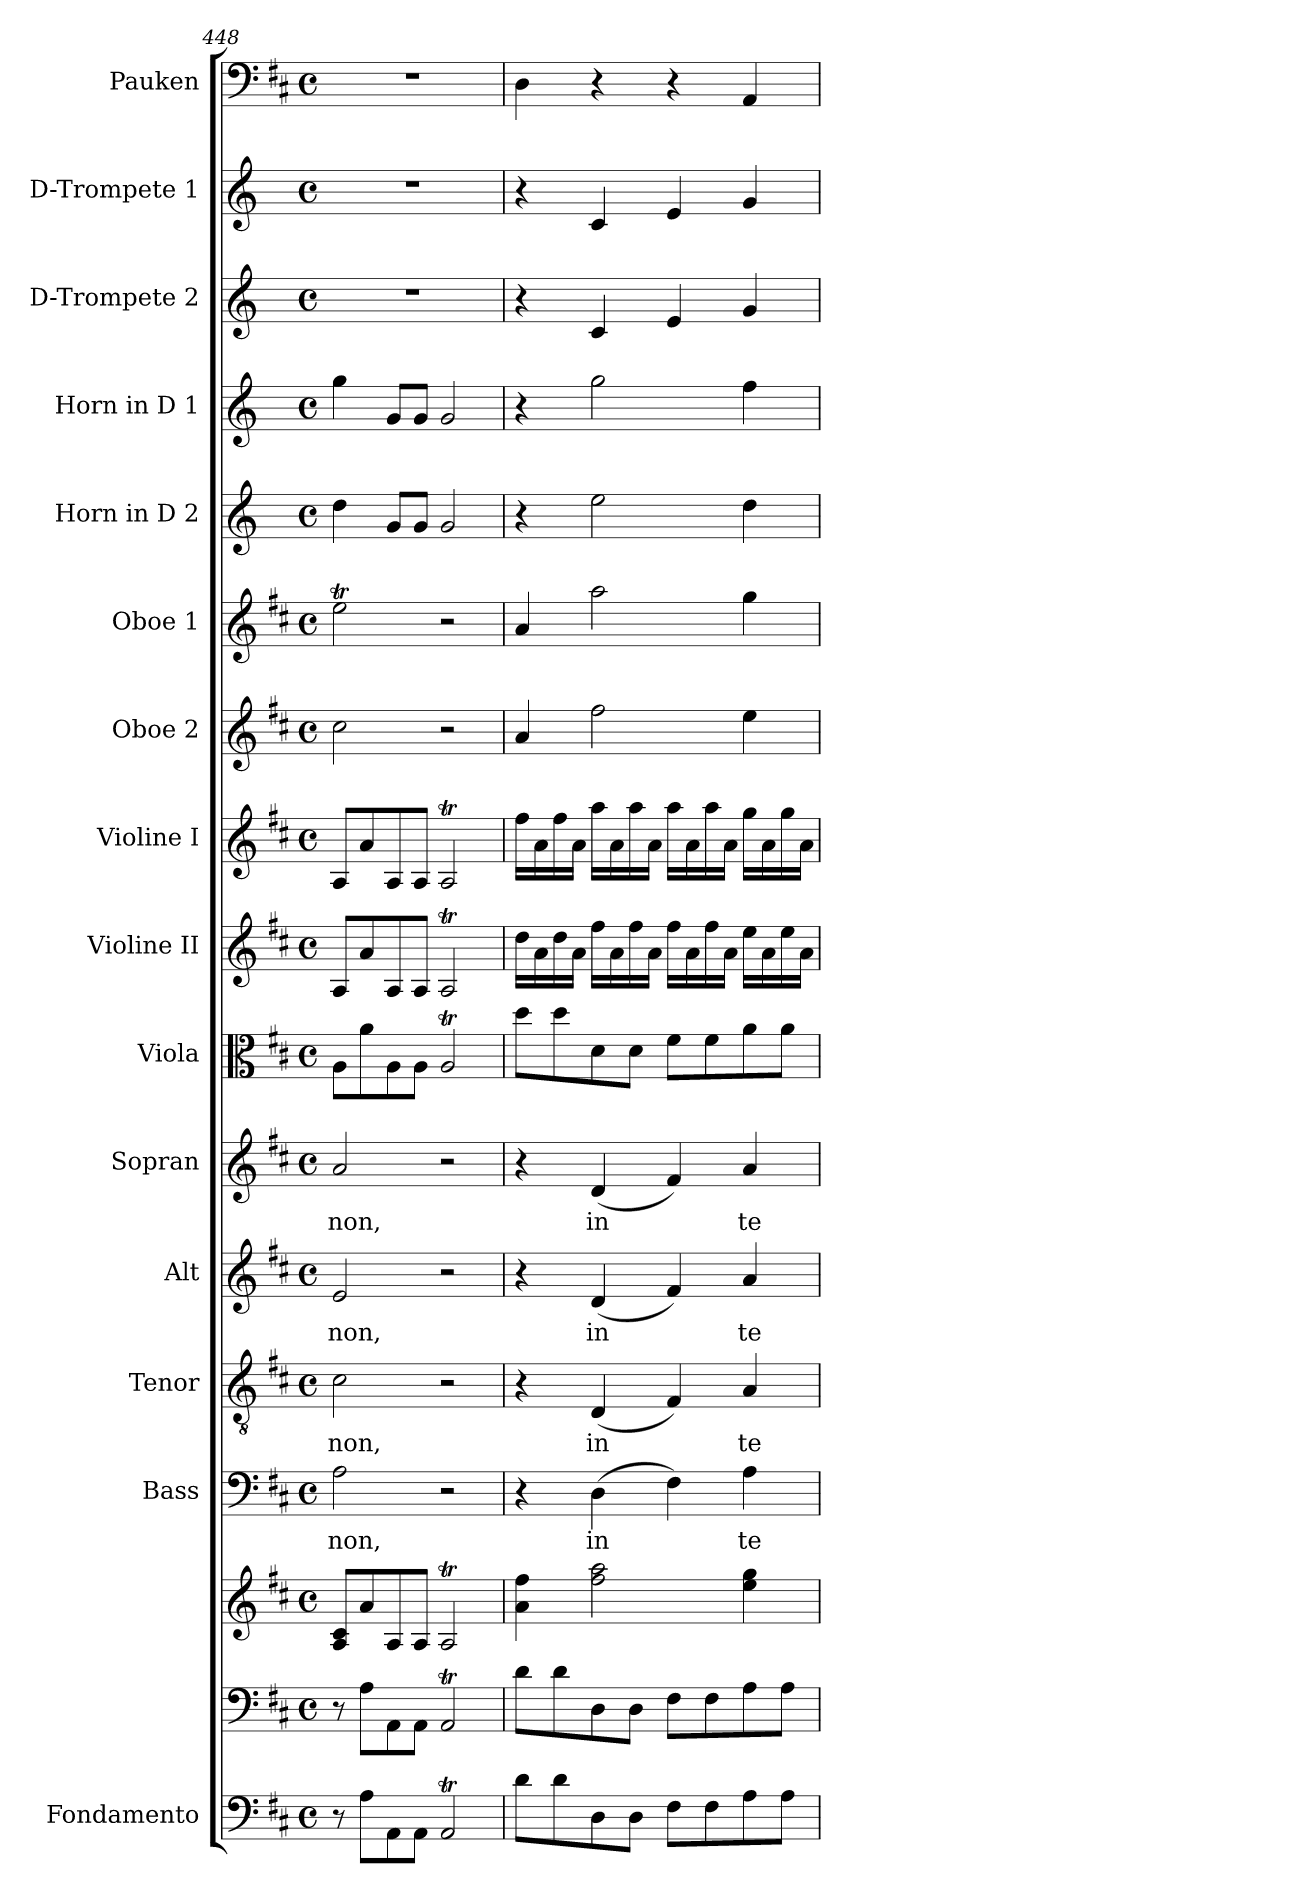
**kern	**kern	**kern	**kern	**text	**kern	**text	**kern	**text	**kern	**text	**kern	**kern	**kern	**kern	**kern	**kern	**kern	**kern	**kern	**kern
*part16	*part15	*part15	*part14	*part14	*part13	*part13	*part12	*part12	*part11	*part11	*part10	*part9	*part8	*part7	*part6	*part5	*part4	*part3	*part2	*part1
*staff17	*staff16	*staff15	*staff14	*staff14	*staff13	*staff13	*staff12	*staff12	*staff11	*staff11	*staff10	*staff9	*staff8	*staff7	*staff6	*staff5	*staff4	*staff3	*staff2	*staff1
*I"Fondamento	*	*	*I"Bass	*	*I"Tenor	*	*I"Alt	*	*I"Sopran	*	*I"Viola	*I"Violine II	*I"Violine I	*I"Oboe 2	*I"Oboe 1	*I"Horn in D 2	*I"Horn in D 1	*I"D-Trompete 2	*I"D-Trompete 1	*I"Pauken
*I'F.	*	*	*I'B.	*	*I'T.	*	*I'A.	*	*I'S.	*	*I'Vla.	*I'Vl. II	*I'Vl. I	*I'Ob. 2	*I'Ob. 1	*	*	*I'D Trp. 2	*I'D Trp. 1	*I'Pk.
*clefF4	*clefF4	*clefG2	*clefF4	*	*clefGv2	*	*clefG2	*	*clefG2	*	*clefC3	*clefG2	*clefG2	*clefG2	*clefG2	*clefG2	*clefG2	*clefG2	*clefG2	*clefF4
*ITrd7c12	*	*	*	*	*	*	*	*	*	*	*	*	*	*	*	*ITrd6c10	*ITrd6c10	*ITrd-1c-2	*ITrd-1c-2	*
*k[f#c#]	*k[f#c#]	*k[f#c#]	*k[f#c#]	*	*k[f#c#]	*	*k[f#c#]	*	*k[f#c#]	*	*k[f#c#]	*k[f#c#]	*k[f#c#]	*k[f#c#]	*k[f#c#]	*k[f#c#]	*k[f#c#]	*k[f#c#]	*k[f#c#]	*k[f#c#]
*D:	*D:	*D:	*D:	*	*D:	*	*D:	*	*D:	*	*D:	*D:	*D:	*D:	*D:	*D:	*D:	*D:	*D:	*D:
*M4/4	*M4/4	*M4/4	*M4/4	*	*M4/4	*	*M4/4	*	*M4/4	*	*M4/4	*M4/4	*M4/4	*M4/4	*M4/4	*M4/4	*M4/4	*M4/4	*M4/4	*M4/4
*met(c)	*met(c)	*met(c)	*met(c)	*	*met(c)	*	*met(c)	*	*met(c)	*	*met(c)	*met(c)	*met(c)	*met(c)	*met(c)	*met(c)	*met(c)	*met(c)	*met(c)	*met(c)
=448	=448	=448	=448	=448	=448	=448	=448	=448	=448	=448	=448	=448	=448	=448	=448	=448	=448	=448	=448	=448
!	!	!	!	!LO:LY:b	!	!LO:LY:b	!	!LO:LY:b	!	!LO:LY:b	!	!	!	!	!	!	!	!	!	!
8r	8r	8A/ 8c#/L	2A\	non,	2c#\	non,	2e/	non,	2a/	non,	8A\L	8A/L	8A/L	2cc#\	2eeT\	4e\	4a\	1r	1r	1r
8AA\L	8A\L	8a/	.	.	.	.	.	.	.	.	8a\	8a/	8a/	.	.	.	.	.	.	.
8AAA\	8AA\	8A/	.	.	.	.	.	.	.	.	8A\	8A/	8A/	.	.	8A/L	8A/L	.	.	.
8AAA\J	8AA\J	8A/J	.	.	.	.	.	.	.	.	8A\J	8A/J	8A/J	.	.	8A/J	8A/J	.	.	.
2AAAT/	2AAT/	2AT/	2r	.	2r	.	2r	.	2r	.	2AT/	2AT/	2AT/	2r	2r	2A/	2A/	.	.	.
!!LO:PB:g=z
=449	=449	=449	=449	=449	=449	=449	=449	=449	=449	=449	=449	=449	=449	=449	=449	=449	=449	=449	=449	=449
8D\L	8d\L	4a\ 4ff#\	4r	.	4r	.	4r	.	4r	.	8dd\L	16dd\LL	16ff#\LL	4a/	4a/	4r	4r	4r	4r	4D\
.	.	.	.	.	.	.	.	.	.	.	.	16a\	16a\	.	.	.	.	.	.	.
8D\	8d\	.	.	.	.	.	.	.	.	.	8dd\	16dd\	16ff#\	.	.	.	.	.	.	.
.	.	.	.	.	.	.	.	.	.	.	.	16a\JJ	16a\JJ	.	.	.	.	.	.	.
!	!	!	!	!LO:LY:b	!	!LO:LY:b	!	!LO:LY:b	!	!LO:LY:b	!	!	!	!	!	!	!	!	!	!
8DD\	8D\	2ff#\ 2aa\	(>4D\	in	(<4D/	in	(<4d/	in	(<4d/	in	8d\	16ff#\LL	16aa\LL	2ff#\	2aa\	2f#\	2a\	4d/	4d/	4r
.	.	.	.	.	.	.	.	.	.	.	.	16a\	16a\	.	.	.	.	.	.	.
8DD\J	8D\J	.	.	.	.	.	.	.	.	.	8d\J	16ff#\	16aa\	.	.	.	.	.	.	.
.	.	.	.	.	.	.	.	.	.	.	.	16a\JJ	16a\JJ	.	.	.	.	.	.	.
8FF#\L	8F#\L	.	4F#\)	.	4F#/)	.	4f#/)	.	4f#/)	.	8f#\L	16ff#\LL	16aa\LL	.	.	.	.	4f#/	4f#/	4r
.	.	.	.	.	.	.	.	.	.	.	.	16a\	16a\	.	.	.	.	.	.	.
8FF#\	8F#\	.	.	.	.	.	.	.	.	.	8f#\	16ff#\	16aa\	.	.	.	.	.	.	.
.	.	.	.	.	.	.	.	.	.	.	.	16a\JJ	16a\JJ	.	.	.	.	.	.	.
!	!	!	!	!LO:LY:b	!	!LO:LY:b	!	!LO:LY:b	!	!LO:LY:b	!	!	!	!	!	!	!	!	!	!
8AA\	8A\	4ee\ 4gg\	4A\	te	4A/	te	4a/	te	4a/	te	8a\	16ee\LL	16gg\LL	4ee\	4gg\	4e\	4g\	4a/	4a/	4AA/
.	.	.	.	.	.	.	.	.	.	.	.	16a\	16a\	.	.	.	.	.	.	.
8AA\J	8A\J	.	.	.	.	.	.	.	.	.	8a\J	16ee\	16gg\	.	.	.	.	.	.	.
.	.	.	.	.	.	.	.	.	.	.	.	16a\JJ	16a\JJ	.	.	.	.	.	.	.
=	=	=	=	=	=	=	=	=	=	=	=	=	=	=	=	=	=	=	=	=
*-	*-	*-	*-	*-	*-	*-	*-	*-	*-	*-	*-	*-	*-	*-	*-	*-	*-	*-	*-	*-
